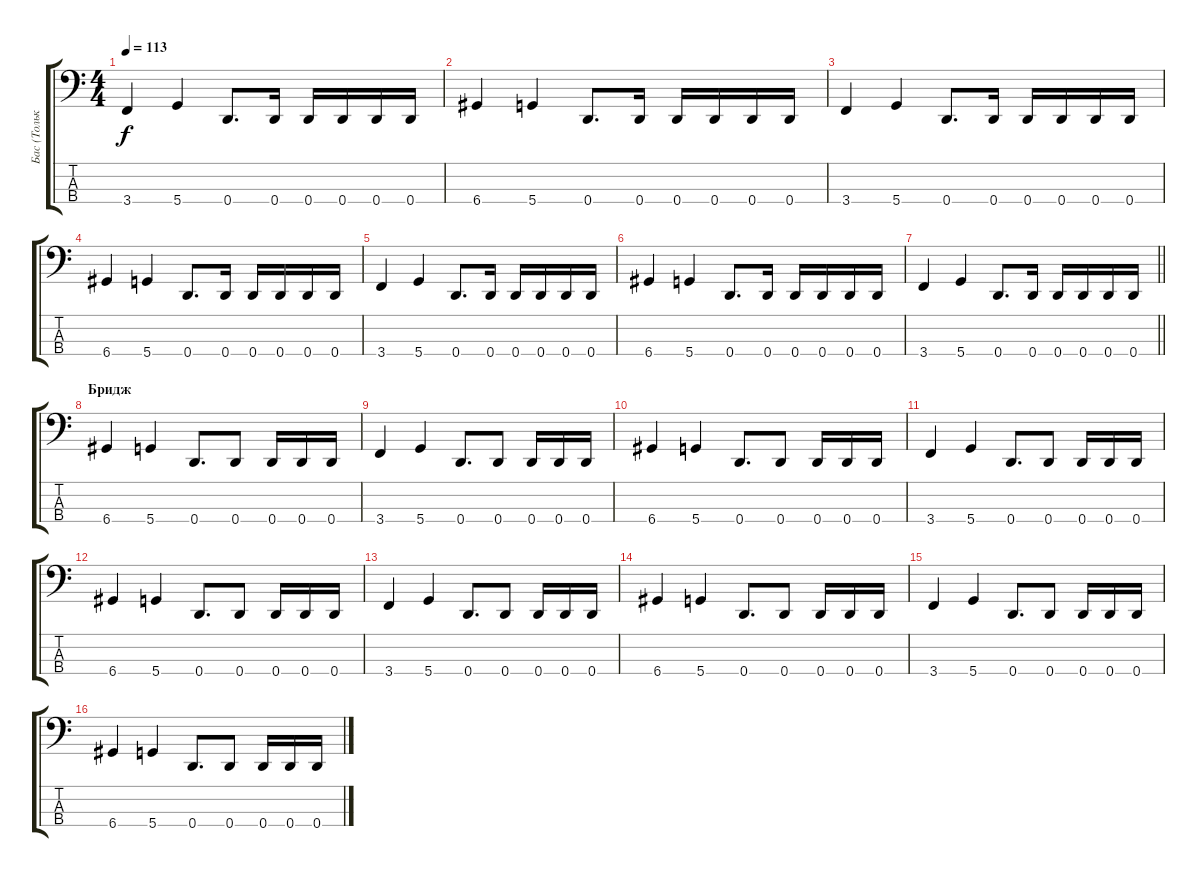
\track ("Бас (Только для звучания)" "Бас (Тольк") {instrument electricbassfinger}
\staff {score tabs}
\tuning (G2 D2 A1 D1) {hide}
\ts (4 4)
\tempo 113
\clef f4
\ks c
3.4.4{dy f} 5.4.4 0.4.8{d} 0.4.16 0.4.16 0.4.16 0.4.16 0.4.16 |
6.4.4 5.4.4 0.4.8{d} 0.4.16 0.4.16 0.4.16 0.4.16 0.4.16 |
3.4.4 5.4.4 0.4.8{d} 0.4.16 0.4.16 0.4.16 0.4.16 0.4.16 |
6.4.4 5.4.4 0.4.8{d} 0.4.16 0.4.16 0.4.16 0.4.16 0.4.16 |
3.4.4 5.4.4 0.4.8{d} 0.4.16 0.4.16 0.4.16 0.4.16 0.4.16 |
6.4.4 5.4.4 0.4.8{d} 0.4.16 0.4.16 0.4.16 0.4.16 0.4.16 |
\barLineRight lightlight
3.4.4 5.4.4 0.4.8{d} 0.4.16 0.4.16 0.4.16 0.4.16 0.4.16 |
\section ("" "Бридж")
6.4.4 5.4.4 0.4.8{d} 0.4.8 0.4.16 0.4.16 0.4.16 |
3.4.4 5.4.4 0.4.8{d} 0.4.8 0.4.16 0.4.16 0.4.16 |
6.4.4 5.4.4 0.4.8{d} 0.4.8 0.4.16 0.4.16 0.4.16 |
3.4.4 5.4.4 0.4.8{d} 0.4.8 0.4.16 0.4.16 0.4.16 |
6.4.4 5.4.4 0.4.8{d} 0.4.8 0.4.16 0.4.16 0.4.16 |
3.4.4 5.4.4 0.4.8{d} 0.4.8 0.4.16 0.4.16 0.4.16 |
6.4.4 5.4.4 0.4.8{d} 0.4.8 0.4.16 0.4.16 0.4.16 |
3.4.4 5.4.4 0.4.8{d} 0.4.8 0.4.16 0.4.16 0.4.16 |
6.4.4 5.4.4 0.4.8{d} 0.4.8 0.4.16 0.4.16 0.4.16
